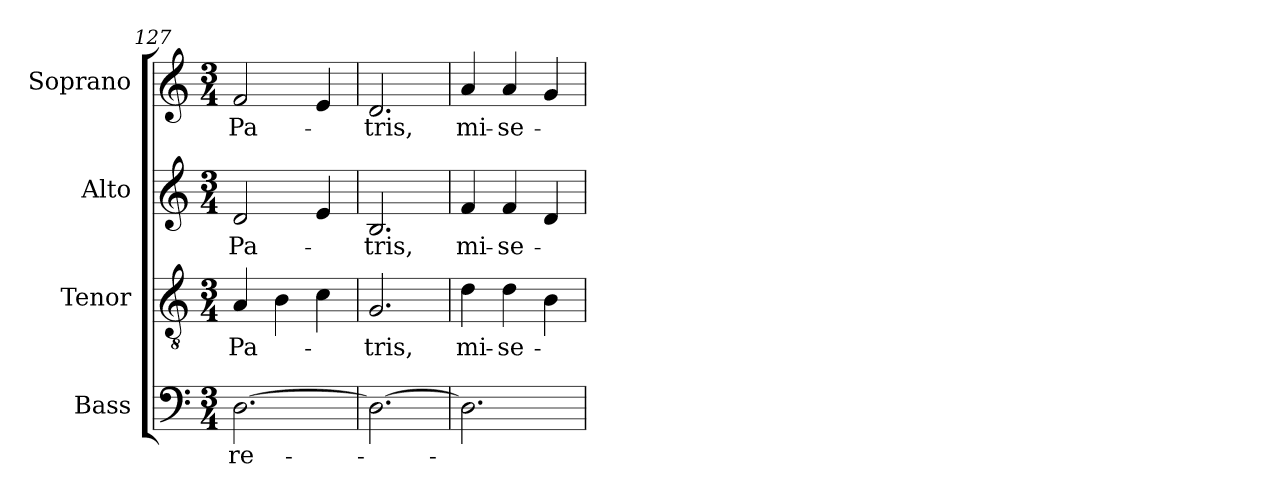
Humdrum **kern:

**kern	**text	**kern	**text	**kern	**text	**kern	**text
*part4	*part4	*part3	*part3	*part2	*part2	*part1	*part1
*staff4	*staff4	*staff3	*staff3	*staff2	*staff2	*staff1	*staff1
*I"Bass	*	*I"Tenor	*	*I"Alto	*	*I"Soprano	*
*clefF4	*	*clefGv2	*	*clefG2	*	*clefG2	*
*k[]	*	*k[]	*	*k[]	*	*k[]	*
*C:	*	*C:	*	*C:	*	*C:	*
*M3/4	*	*M3/4	*	*M3/4	*	*M3/4	*
=127	=127	=127	=127	=127	=127	=127	=127
[2.D\	-re-	4A/	Pa-	2d/	Pa-	2f/	Pa-
.	.	4B\	.	.	.	.	.
.	.	4c\	.	4e/	.	4e/	.
=128	=128	=128	=128	=128	=128	=128	=128
2.D\_	.	2.G/	-tris,	2.B/	-tris,	2.d/	-tris,
=129	=129	=129	=129	=129	=129	=129	=129
2.D\]	.	4d\	mi-	4f/	mi-	4a/	mi-
.	.	4d\	-se-	4f/	-se-	4a/	-se-
.	.	4B\	.	4d/	.	4g/	.
=	=	=	=	=	=	=	=
*-	*-	*-	*-	*-	*-	*-	*-
